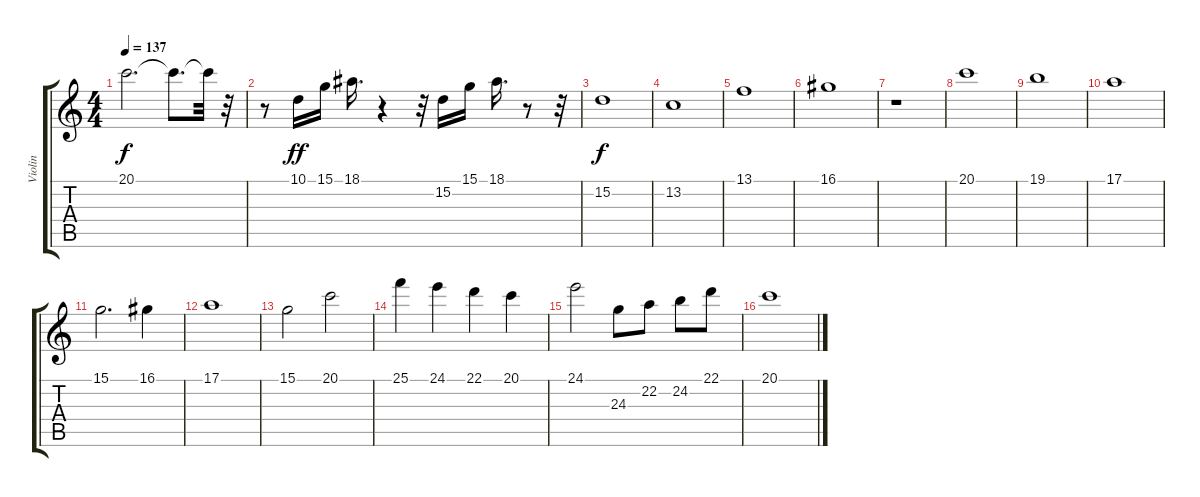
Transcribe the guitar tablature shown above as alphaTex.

\track ("Violin" "Violin") {instrument stringensemble1}
\staff {score tabs}
\tuning (E4 B3 G3 D3 A2 E2) {hide}
\ts (4 4)
\tempo 137
\clef g2
\ks c
20.1{t}.2{d dy f} 20.1{t}.8{d} 20.1{t}.32 r.32 |
r.8 10.1.16{dy ff} 15.1.16 18.1.16{d} r.4 r.32 15.2.16 15.1.16 18.1.16{d} r.8 r.32 |
15.2.1{dy f} |
13.2.1 |
13.1.1 |
16.1.1 |
r.1 |
20.1.1 |
19.1.1 |
17.1.1 |
15.1.2{d} 16.1.4 |
17.1.1 |
15.1.2 20.1.2 |
25.1.4 24.1.4 22.1.4 20.1.4 |
24.1.2 24.3.8 22.2.8 24.2.8 22.1.8 |
20.1.1
